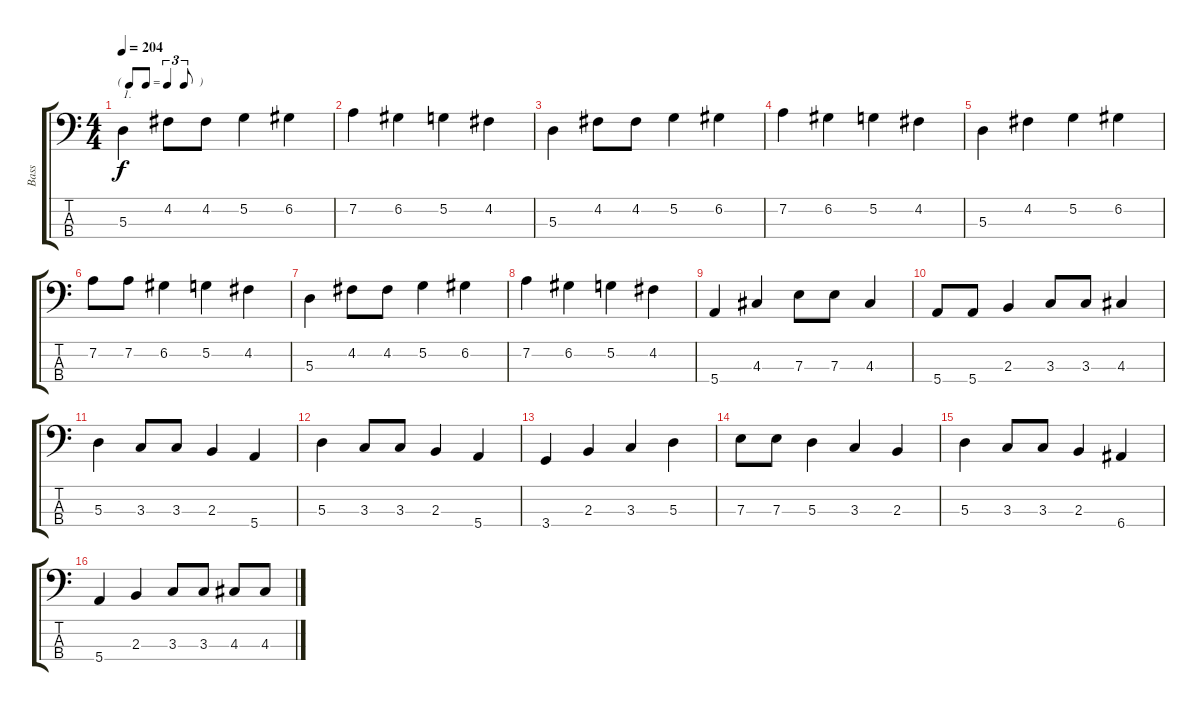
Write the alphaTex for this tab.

\track ("Bass" "Bass") {instrument slapbass2}
\staff {score tabs}
\tuning (G2 D2 A1 E1) {hide}
\ts (4 4)
\tf triplet8th
\tempo 204
\clef f4
\ks c
5.3.4{txt "1." dy f} 4.2.8 4.2.8 5.2.4 6.2.4 |
7.2.4 6.2.4 5.2.4 4.2.4 |
5.3.4 4.2.8 4.2.8 5.2.4 6.2.4 |
7.2.4 6.2.4 5.2.4 4.2.4 |
5.3.4 4.2.4 5.2.4 6.2.4 |
7.2.8 7.2.8 6.2.4 5.2.4 4.2.4 |
5.3.4 4.2.8 4.2.8 5.2.4 6.2.4 |
7.2.4 6.2.4 5.2.4 4.2.4 |
5.4.4 4.3.4 7.3.8 7.3.8 4.3.4 |
5.4.8 5.4.8 2.3.4 3.3.8 3.3.8 4.3.4 |
5.3.4 3.3.8 3.3.8 2.3.4 5.4.4 |
5.3.4 3.3.8 3.3.8 2.3.4 5.4.4 |
3.4.4 2.3.4 3.3.4 5.3.4 |
7.3.8 7.3.8 5.3.4 3.3.4 2.3.4 |
5.3.4 3.3.8 3.3.8 2.3.4 6.4.4 |
5.4.4 2.3.4 3.3.8 3.3.8 4.3.8 4.3.8
